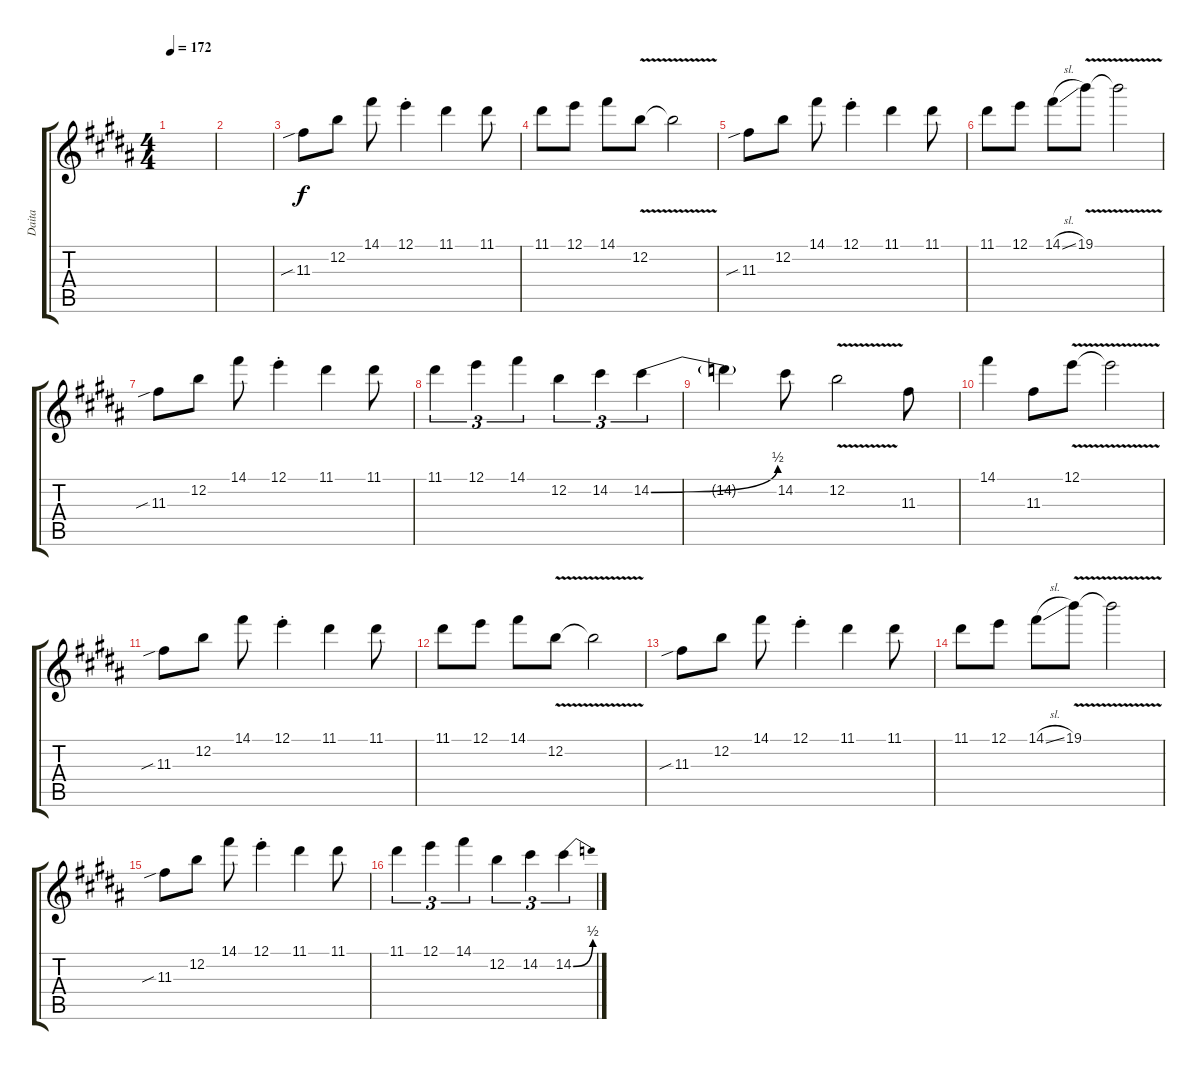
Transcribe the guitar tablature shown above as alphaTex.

\track ("Daita" "Daita") {instrument distortionguitar}
\staff {score tabs}
\tuning (E4 B3 G3 D3 A2 E2) {hide}
\ts (4 4)
\tempo 172
\clef g2
\ks b
|
|
11.3{sib}.8 12.2.8 14.1.8 12.1{st}.4 11.1.4 11.1.8 |
11.1.8 12.1.8 14.1.8 12.2{v}.8 12.2{t}.2 |
11.3{sib}.8 12.2.8 14.1.8 12.1{st}.4 11.1.4 11.1.8 |
11.1.8 12.1.8 14.1{sl}.8 19.1{v}.8 19.1{t}.2 |
11.3{sib}.8 12.2.8 14.1.8 12.1{st}.4 11.1.4 11.1.8 |
11.1.4{tu (3 2)} 12.1.4{tu (3 2)} 14.1.4{tu (3 2)} 12.2.4{tu (3 2)} 14.2.4{tu (3 2)} 14.2{be (bend 0 0 60 2)}.4{tu (3 2)} |
14.2{t}.4 14.2.8 12.2{v}.2 11.3.8 |
14.1.4 11.3.8 12.1{v}.8 12.1{t}.2 |
11.3{sib}.8 12.2.8 14.1.8 12.1{st}.4 11.1.4 11.1.8 |
11.1.8 12.1.8 14.1.8 12.2{v}.8 12.2{t}.2 |
11.3{sib}.8 12.2.8 14.1.8 12.1{st}.4 11.1.4 11.1.8 |
11.1.8 12.1.8 14.1{sl}.8 19.1{v}.8 19.1{t}.2 |
11.3{sib}.8 12.2.8 14.1.8 12.1{st}.4 11.1.4 11.1.8 |
11.1.4{tu (3 2)} 12.1.4{tu (3 2)} 14.1.4{tu (3 2)} 12.2.4{tu (3 2)} 14.2.4{tu (3 2)} 14.2{be (bend 0 0 60 2)}.4{tu (3 2)}
